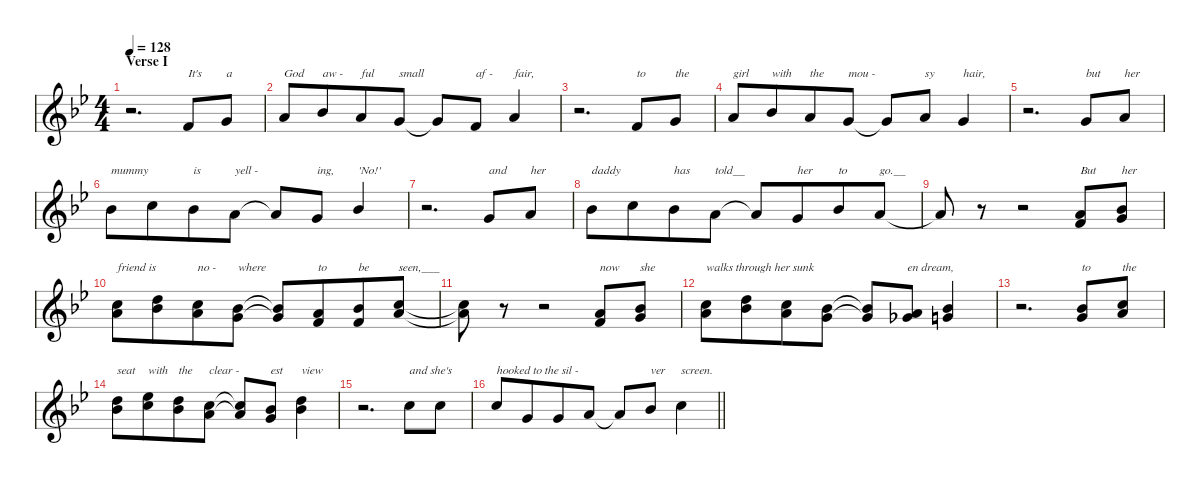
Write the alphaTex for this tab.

\defaultSystemsLayout 4
\hideDynamics
\bracketExtendMode groupsimilarinstruments
\singleTrackTrackNamePolicy hidden
\multiTrackTrackNamePolicy hidden
\firstSystemTrackNameMode fullname
\firstSystemTrackNameOrientation horizontal
\otherSystemsTrackNameOrientation horizontal
\extendBarLines
\track ("David Bowie" "fl.") {defaultSystemsLayout 4 instrument flute}
\staff {score}
\tuning (E4 B3 G3 D3 A2 E2)
\ts (4 4)
\beaming (8 4 4)
\section ("" "Verse I")
\tempo 128
\clef g2
\ks bb
r.2{d dy f instrument flute beam Down} 15.4{acc forcenatural}.8{txt "It's" beam Up} 12.3{acc forcenatural}.8{txt "a" beam Up} |
14.3{acc forcenatural}.8{txt "God" beam Up} 15.3{acc b}.8{txt "aw -" beam Up} 14.3{acc forcenatural}.8{txt "ful" beam Up} 12.3{acc forcenatural}.8{txt "small" beam Up} 12.3{t acc forcenatural}.8{beam Up} 15.4{acc forcenatural}.8{txt "af -" beam Up} 14.3{acc forcenatural}.4{txt "fair," beam Up} |
r.2{d beam Down} 15.4{acc forcenatural}.8{txt "to" beam Up} 12.3{acc forcenatural}.8{txt "the" beam Up} |
14.3{acc forcenatural}.8{txt "girl" beam Up} 15.3{acc b}.8{txt "with" beam Up} 14.3{acc forcenatural}.8{txt "the" beam Up} 12.3{acc forcenatural}.8{txt "mou -" beam Up} 12.3{t acc forcenatural}.8{beam Up} 14.3{acc forcenatural}.8{txt "sy" beam Up} 12.3{acc forcenatural}.4{txt "hair," beam Up} |
r.2{d beam Down} 12.3{acc forcenatural}.8{txt "but" beam Up} 14.3{acc forcenatural}.8{txt "her" beam Up} |
15.3{acc b}.8{txt "mummy" beam Down} 13.2{acc forcenatural}.8{beam Down} 15.3{acc b}.8{txt "is" beam Up} 14.3{acc forcenatural}.8{txt "yell -" beam Up} 14.3{t acc forcenatural}.8{beam Up} 12.3{acc forcenatural}.8{txt "ing," beam Up} 15.3{acc b}.4{txt "'No!'" beam Up} |
r.2{d beam Down} 12.3{acc forcenatural}.8{txt "and" beam Up} 14.3{acc forcenatural}.8{txt "her" beam Up} |
15.3{acc b}.8{txt "daddy" beam Down} 13.2{acc forcenatural}.8{beam Down} 15.3{acc b}.8{txt "has" beam Up} 14.3{acc forcenatural}.8{txt "told__" beam Up} 14.3{t acc forcenatural}.8{beam Up} 12.3{acc forcenatural}.8{txt "her" beam Up} 15.3{acc b}.8{txt "to" beam Up} 14.3{acc forcenatural}.8{txt "go.__" beam Up} |
14.3{t acc forcenatural}.8{beam Up} r.8{beam Up} r.2{beam Up} (14.3{acc forcenatural} 15.4{acc forcenatural}).8{txt "But" beam Up} (15.3{acc b} 17.4{acc forcenatural}).8{txt "her" beam Up} |
(13.2{acc forcenatural} 14.3{acc forcenatural}).8{txt "friend is" beam Down} (15.2{acc forcenatural} 15.3{acc b}).8{beam Down} (13.2{acc forcenatural} 14.3{acc forcenatural}).8{txt "no -" beam Up} (15.3{acc b} 17.4{acc forcenatural}).8{txt "where" beam Up} (15.3{t acc b} 17.4{t acc forcenatural}).8{beam Up} (14.3{acc forcenatural} 15.4{acc forcenatural}).8{txt "to" beam Up} (15.3{acc b} 15.4{acc forcenatural}).8{txt "be" beam Up} (13.2{acc forcenatural} 14.3{acc forcenatural}).8{txt "seen,___" beam Up} |
(13.2{t acc forcenatural} 14.3{t acc forcenatural}).8{beam Down} r.8{beam Down} r.2{beam Down} (14.3{acc forcenatural} 15.4{acc forcenatural}).8{txt "now" beam Up} (15.3{acc b} 17.4{acc forcenatural}).8{txt "she" beam Up} |
(13.2{acc forcenatural} 14.3{acc forcenatural}).8{txt "walks through her sunk" beam Down} (15.2{acc forcenatural} 15.3{acc b}).8{beam Down} (13.2{acc forcenatural} 14.3{acc forcenatural}).8{beam Up} (15.3{acc b} 17.4{acc forcenatural}).8{beam Up} (15.3{t acc b} 17.4{t acc forcenatural}).8{beam Up} (14.3{acc forcenatural} 16.4{acc b}).8{txt "en dream," beam Up} (15.3{acc b} 17.4{acc forcenatural}).4{beam Up} |
r.2{d beam Down} (15.3{acc b} 17.4{acc forcenatural}).8{txt "to" beam Up} (13.2{acc forcenatural} 14.3{acc forcenatural}).8{txt "the" beam Up} |
(15.2{acc forcenatural} 15.3{acc b}).8{txt "seat" beam Down} (16.2{acc b} 17.3{acc forcenatural}).8{txt "with" beam Down} (15.2{acc forcenatural} 15.3{acc b}).8{txt "the" beam Down} (13.2{acc forcenatural} 14.3{acc forcenatural}).8{txt "clear -" beam Down} (13.2{t acc forcenatural} 14.3{t acc forcenatural}).8{beam Up} (15.3{acc b} 17.4{acc forcenatural}).8{txt "est" beam Up} (15.2{acc forcenatural} 15.3{acc b}).4{txt "view" beam Down} |
r.2{d beam Down} 13.2{acc forcenatural}.8{txt "and she's" beam Down} 13.2{acc forcenatural}.8{beam Down} |
\barLineRight lightlight
13.2{acc forcenatural}.8{txt "hooked to the sil -" beam Up} 12.3{acc forcenatural}.8{beam Up} 12.3{acc forcenatural}.8{beam Up} 14.3{acc forcenatural}.8{beam Up} 14.3{t acc forcenatural}.8{beam Up} 15.3{acc b}.8{txt "ver" beam Up} 13.2{acc forcenatural}.4{txt "screen." beam Down}
